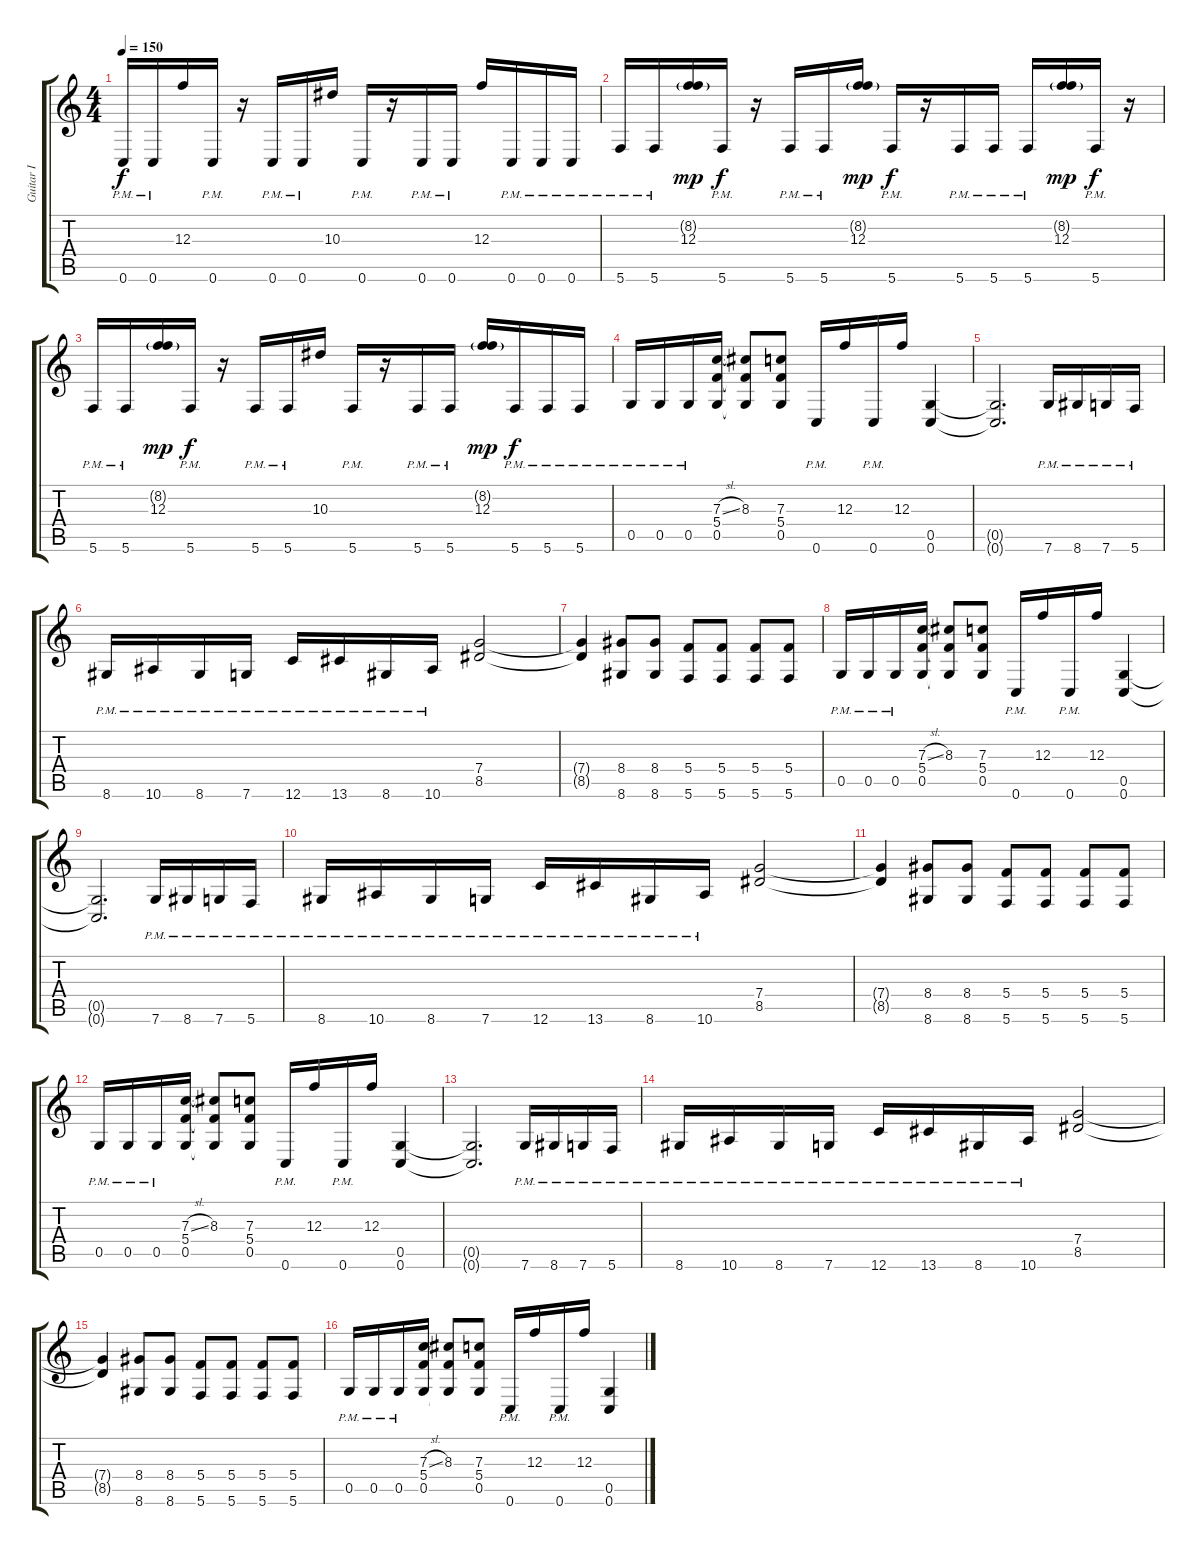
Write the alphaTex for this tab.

\track ("Guitar I" "Guitar I") {instrument distortionguitar}
\staff {score tabs}
\tuning (D4 A3 F3 C3 G2 C2) {hide}
\ts (4 4)
\tempo 150
\clef g2
\ks c
0.6{pm}.16{dy f} 0.6{pm}.16 12.3.16 0.6{pm}.16 r.16 0.6{pm}.16 0.6{pm}.16 10.3.16 0.6{pm}.16 r.16 0.6{pm}.16 0.6{pm}.16 12.3.16 0.6{pm}.16 0.6{pm}.16 0.6{pm}.16 |
5.6{pm}.16 5.6{pm}.16 (8.2{g} 12.3).16{dy mp} 5.6{pm}.16{dy f} r.16 5.6{pm}.16 5.6{pm}.16 (8.2{g} 12.3).16{dy mp} 5.6{pm}.16{dy f} r.16 5.6{pm}.16 5.6{pm}.16 5.6{pm}.16 (8.2{g} 12.3).16{dy mp} 5.6{pm}.16{dy f} r.16 |
5.6{pm}.16 5.6{pm}.16 (8.2{g} 12.3).16{dy mp} 5.6{pm}.16{dy f} r.16 5.6{pm}.16 5.6{pm}.16 10.3.16 5.6{pm}.16 r.16 5.6{pm}.16 5.6{pm}.16 (8.2{g} 12.3).16{dy mp} 5.6{pm}.16{dy f} 5.6{pm}.16 5.6{pm}.16 |
0.5{pm}.16 0.5{pm}.16 0.5{pm}.16 (7.3{sl} 5.4 0.5).16 (8.3 5.4{t} 0.5{t}).8 (7.3 5.4 0.5).8 0.6{pm}.16 12.3.16 0.6{pm}.16 12.3.16 (0.5 0.6).4 |
(0.5{t} 0.6{t}).2{d} 7.6{pm}.16 8.6{pm}.16 7.6{pm}.16 5.6{pm}.16 |
8.6{pm}.16 10.6{pm}.16 8.6{pm}.16 7.6{pm}.16 12.6{pm}.16 13.6{pm}.16 8.6{pm}.16 10.6{pm}.16 (7.4 8.5).2 |
(7.4{t} 8.5{t}).4 (8.4 8.6).8 (8.4 8.6).8 (5.4 5.6).8 (5.4 5.6).8 (5.4 5.6).8 (5.4 5.6).8 |
0.5{pm}.16 0.5{pm}.16 0.5{pm}.16 (7.3{sl} 5.4 0.5).16 (8.3 5.4{t} 0.5{t}).8 (7.3 5.4 0.5).8 0.6{pm}.16 12.3.16 0.6{pm}.16 12.3.16 (0.5 0.6).4 |
(0.5{t} 0.6{t}).2{d} 7.6{pm}.16 8.6{pm}.16 7.6{pm}.16 5.6{pm}.16 |
8.6{pm}.16 10.6{pm}.16 8.6{pm}.16 7.6{pm}.16 12.6{pm}.16 13.6{pm}.16 8.6{pm}.16 10.6{pm}.16 (7.4 8.5).2 |
(7.4{t} 8.5{t}).4 (8.4 8.6).8 (8.4 8.6).8 (5.4 5.6).8 (5.4 5.6).8 (5.4 5.6).8 (5.4 5.6).8 |
0.5{pm}.16 0.5{pm}.16 0.5{pm}.16 (7.3{sl} 5.4 0.5).16 (8.3 5.4{t} 0.5{t}).8 (7.3 5.4 0.5).8 0.6{pm}.16 12.3.16 0.6{pm}.16 12.3.16 (0.5 0.6).4 |
(0.5{t} 0.6{t}).2{d} 7.6{pm}.16 8.6{pm}.16 7.6{pm}.16 5.6{pm}.16 |
8.6{pm}.16 10.6{pm}.16 8.6{pm}.16 7.6{pm}.16 12.6{pm}.16 13.6{pm}.16 8.6{pm}.16 10.6{pm}.16 (7.4 8.5).2 |
(7.4{t} 8.5{t}).4 (8.4 8.6).8 (8.4 8.6).8 (5.4 5.6).8 (5.4 5.6).8 (5.4 5.6).8 (5.4 5.6).8 |
0.5{pm}.16 0.5{pm}.16 0.5{pm}.16 (7.3{sl} 5.4 0.5).16 (8.3 5.4{t} 0.5{t}).8 (7.3 5.4 0.5).8 0.6{pm}.16 12.3.16 0.6{pm}.16 12.3.16 (0.5 0.6).4
